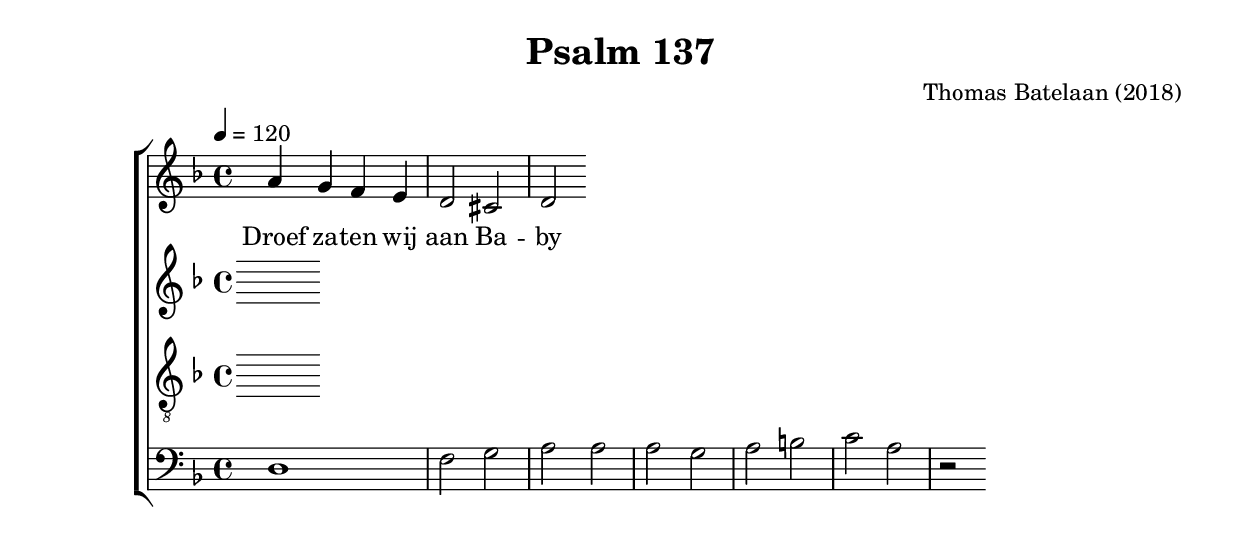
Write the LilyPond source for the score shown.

\header {
  title = "Psalm 137"
  composer = "Thomas Batelaan (2018)"
}

global = {
  \key d \minor
  \time 4/4
  \dynamicUp
  \tempo 4 = 120
}
sopranonotes = \relative c'' {
a4 g f e d2 cis d
}
sopranowords = \lyricmode { 
Droef za -- ten wij aan Ba -- by -- lons Ri -- vie -- ren
}
altonotes = \relative c'' {
}
altowords = \lyricmode { 
Droef za -- ten wij aan Ba -- by -- lons Ri -- vie -- ren
 }
tenornotes = \relative c { 
  \clef "G_8" 
}
tenorwords = \lyricmode { 
Droef za -- ten wij aan Ba -- by -- lons Ri -- vie -- ren }
bassnotes = \relative c {
  \clef bass 
d1 f2 g a a a g a b c a r
}
basswords = \lyricmode { }

\score {
  \new ChoirStaff <<
    \new Staff <<
      \new Voice = "soprano" << 
        \global 
        \sopranonotes 
      >>
      \lyricsto "soprano" \new Lyrics \sopranowords
    >>
    \new Staff <<
      \new Voice = "alto" <<
        \global 
        \altonotes 
      >>
      \lyricsto "alto" \new Lyrics \altowords
    >>
    \new Staff <<
      \new Voice = "tenor" << 
        \global 
        \tenornotes 
      >>
      \lyricsto "tenor" \new Lyrics \tenorwords
    >>
    \new Staff <<
      \new Voice = "bass" << 
        \global 
        \bassnotes 
      >>
      \lyricsto "bass" \new Lyrics \basswords
    >>
  >>
  \midi{}
  \layout{}
}


